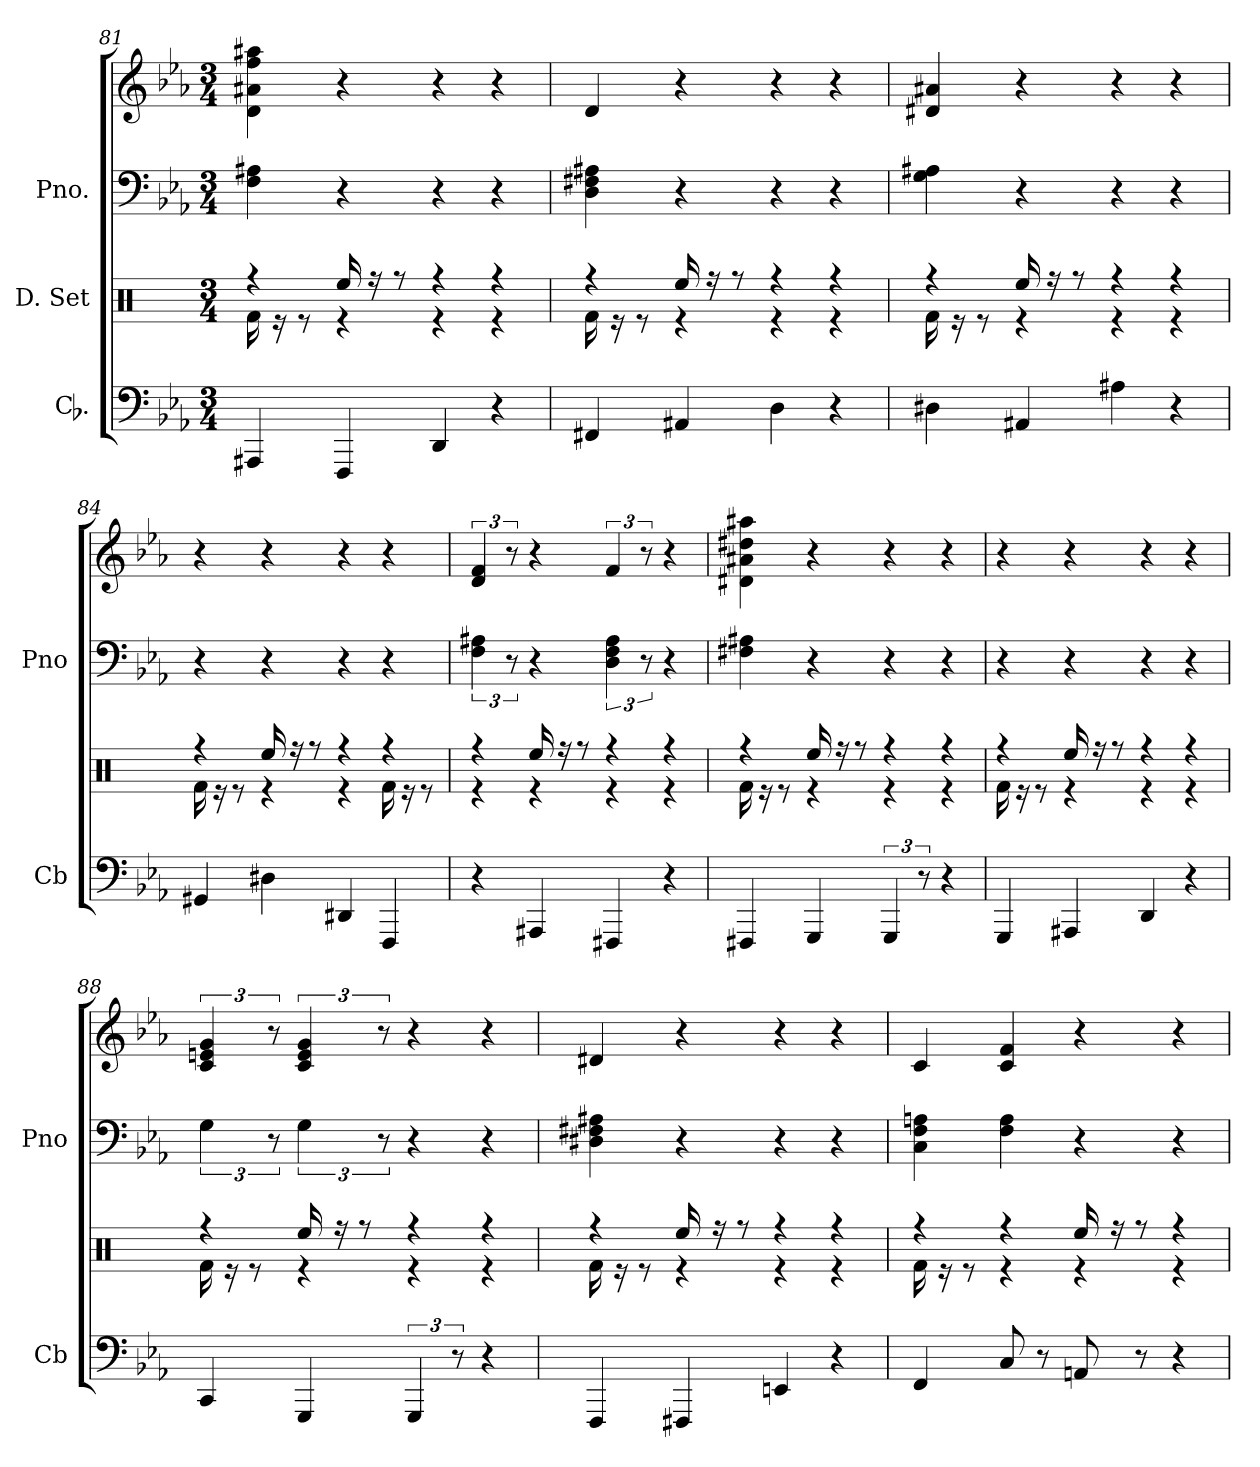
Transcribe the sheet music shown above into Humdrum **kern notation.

**kern	**kern	**kern	**kern
*part3	*part2	*part1	*part1
*staff4	*staff3	*staff2	*staff1
*I"Cb.	*I"D. Set	*I"Pno.	*
*I'Cb	*	*I'Pno	*
*clefF4	*clefX	*clefF4	*clefG2
*k[b-e-a-]	*k[]	*k[b-e-a-]	*k[b-e-a-]
*M3/4	*M3/4	*M3/4	*M3/4
=81	=81	=81	=81
*	*^	*	*
4AAA#X	16Rf\	4rff	4F 4A#X	4d 4a#X 4ff 4aa#X
.	16re	.	.	.
.	8re	.	.	.
4FFF	4re	16Ree/	4r	4r
.	.	16rff	.	.
.	.	8rff	.	.
4DD	4re	4rff	4r	4r
4r	4re	4rff	4r	4r
=82	=82	=82	=82	=82
4FF#X	16Rf\	4rff	4D 4F#X 4A#X	4d
.	16re	.	.	.
.	8re	.	.	.
4AA#X	4re	16Ree/	4r	4r
.	.	16rff	.	.
.	.	8rff	.	.
4D	4re	4rff	4r	4r
4r	4re	4rff	4r	4r
=83	=83	=83	=83	=83
4D#X	16Rf\	4rff	4G 4A#X	4d#X 4a#X
.	16re	.	.	.
.	8re	.	.	.
4AA#X	4re	16Ree/	4r	4r
.	.	16rff	.	.
.	.	8rff	.	.
4A#X	4re	4rff	4r	4r
4r	4re	4rff	4r	4r
=84	=84	=84	=84	=84
4GG#X	16Rf\	4rff	4r	4r
.	16re	.	.	.
.	8re	.	.	.
4D#X	4re	16Ree/	4r	4r
.	.	16rff	.	.
.	.	8rff	.	.
4DD#X	4re	4rff	4r	4r
4FFF	16Rf\	4rff	4r	4r
.	16re	.	.	.
.	8re	.	.	.
=85	=85	=85	=85	=85
4r	4re	4rff	6F 6A#X	6d 6f
.	.	.	12r	12r
4AAA#X	4re	16Ree/	4r	4r
.	.	16rff	.	.
.	.	8rff	.	.
4FFF#X	4re	4rff	6D 6F 6A#	6f
.	.	.	12r	12r
4r	4re	4rff	4r	4r
=86	=86	=86	=86	=86
4FFF#X	16Rf\	4rff	4F#X 4A#X	4d#X 4a#X 4dd#X 4aa#X
.	16re	.	.	.
.	8re	.	.	.
4GGG	4re	16Ree/	4r	4r
.	.	16rff	.	.
.	.	8rff	.	.
6GGG	4re	4rff	4r	4r
12r	.	.	.	.
4r	4re	4rff	4r	4r
=87	=87	=87	=87	=87
4GGG	16Rf\	4rff	4r	4r
.	16re	.	.	.
.	8re	.	.	.
4AAA#X	4re	16Ree/	4r	4r
.	.	16rff	.	.
.	.	8rff	.	.
4DD	4re	4rff	4r	4r
4r	4re	4rff	4r	4r
=88	=88	=88	=88	=88
4CC	16Rf\	4rff	6G	6c 6en 6g
.	16re	.	.	.
.	8re	.	.	.
.	.	.	12r	12r
4GGG	4re	16Ree/	6G	6c 6e 6g
.	.	16rff	.	.
.	.	8rff	.	.
.	.	.	12r	12r
6GGG	4re	4rff	4r	4r
12r	.	.	.	.
4r	4re	4rff	4r	4r
=89	=89	=89	=89	=89
4FFF	16Rf\	4rff	4D#X 4F#X 4A#X	4d#X
.	16re	.	.	.
.	8re	.	.	.
4FFF#X	4re	16Ree/	4r	4r
.	.	16rff	.	.
.	.	8rff	.	.
4EEn	4re	4rff	4r	4r
4r	4re	4rff	4r	4r
=90	=90	=90	=90	=90
4FF	16Rf\	4rff	4C 4F 4An	4c
.	16re	.	.	.
.	8re	.	.	.
8C	4re	4rff	4F 4A	4c 4f
8r	.	.	.	.
8AAn	4re	16Ree/	4r	4r
.	.	16rff	.	.
8r	.	8rff	.	.
4r	4re	4rff	4r	4r
*	*v	*v	*	*
=	=	=	=
*-	*-	*-	*-
